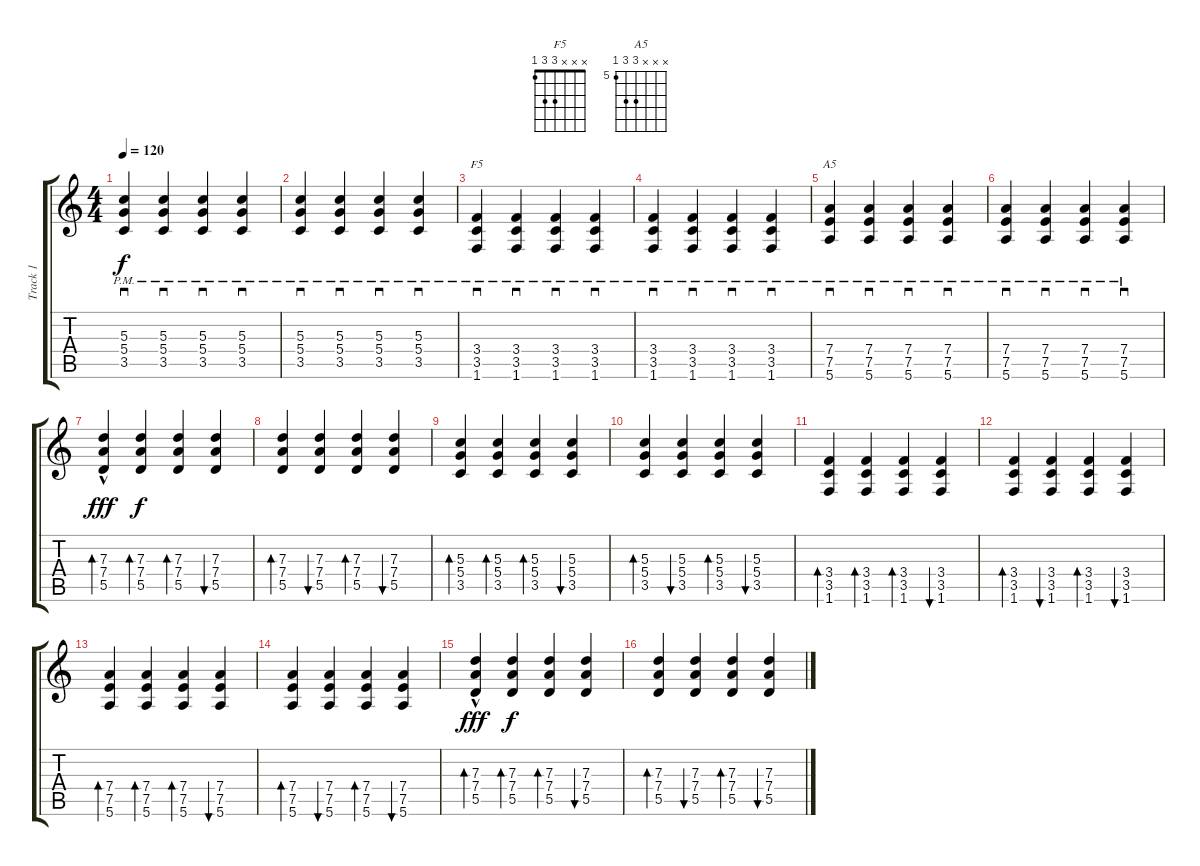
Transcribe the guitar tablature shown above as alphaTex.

\track ("Track 1" "Track 1") {instrument distortionguitar}
\staff {score tabs}
\tuning (E4 B3 G3 D3 A2 E2) {hide}
\chord ("F5" x x x 3 3 1)
\chord ("A5" x x x 7 7 5) {firstfret 5}
\ts (4 4)
\tempo 120
\clef g2
\ks c
(5.3{pm} 5.4{pm} 3.5{pm}).4{sd dy f} (5.3{pm} 5.4{pm} 3.5{pm}).4{sd} (5.3{pm} 5.4{pm} 3.5{pm}).4{sd} (5.3{pm} 5.4{pm} 3.5{pm}).4{sd} |
(5.3{pm} 5.4{pm} 3.5{pm}).4{sd} (5.3{pm} 5.4{pm} 3.5{pm}).4{sd} (5.3{pm} 5.4{pm} 3.5{pm}).4{sd} (5.3{pm} 5.4{pm} 3.5{pm}).4{sd} |
(3.4{pm} 3.5{pm} 1.6{pm}).4{sd ch "F5"} (3.4{pm} 3.5{pm} 1.6{pm}).4{sd} (3.4{pm} 3.5{pm} 1.6{pm}).4{sd} (3.4{pm} 3.5{pm} 1.6{pm}).4{sd} |
(3.4{pm} 3.5{pm} 1.6{pm}).4{sd} (3.4{pm} 3.5{pm} 1.6{pm}).4{sd} (3.4{pm} 3.5{pm} 1.6{pm}).4{sd} (3.4{pm} 3.5{pm} 1.6{pm}).4{sd} |
(7.4{pm} 7.5{pm} 5.6{pm}).4{sd ch "A5"} (7.4{pm} 7.5{pm} 5.6{pm}).4{sd} (7.4{pm} 7.5{pm} 5.6{pm}).4{sd} (7.4{pm} 7.5{pm} 5.6{pm}).4{sd} |
(7.4{pm} 7.5{pm} 5.6{pm}).4{sd} (7.4{pm} 7.5{pm} 5.6{pm}).4{sd} (7.4{pm} 7.5{pm} 5.6{pm}).4{sd} (7.4{pm} 7.5{pm} 5.6{pm}).4{sd} |
(7.3{hac} 7.4{hac} 5.5{hac}).4{bd 60 dy fff} (7.3 7.4 5.5).4{bd 60 dy f} (7.3 7.4 5.5).4{bd 60} (7.3 7.4 5.5).4{bu 60} |
(7.3 7.4 5.5).4{bd 60} (7.3 7.4 5.5).4{bu 60} (7.3 7.4 5.5).4{bd 60} (7.3 7.4 5.5).4{bu 60} |
(5.3 5.4 3.5).4{bd 60} (5.3 5.4 3.5).4{bd 60} (5.3 5.4 3.5).4{bd 60} (5.3 5.4 3.5).4{bu 60} |
(5.3 5.4 3.5).4{bd 60} (5.3 5.4 3.5).4{bu 60} (5.3 5.4 3.5).4{bd 60} (5.3 5.4 3.5).4{bu 60} |
(3.4 3.5 1.6).4{bd 60} (3.4 3.5 1.6).4{bd 60} (3.4 3.5 1.6).4{bd 60} (3.4 3.5 1.6).4{bu 60} |
(3.4 3.5 1.6).4{bd 60} (3.4 3.5 1.6).4{bu 60} (3.4 3.5 1.6).4{bd 60} (3.4 3.5 1.6).4{bu 60} |
(7.4 7.5 5.6).4{bd 60} (7.4 7.5 5.6).4{bd 60} (7.4 7.5 5.6).4{bd 60} (7.4 7.5 5.6).4{bu 60} |
(7.4 7.5 5.6).4{bd 60} (7.4 7.5 5.6).4{bu 60} (7.4 7.5 5.6).4{bd 60} (7.4 7.5 5.6).4{bu 60} |
(7.3{hac} 7.4{hac} 5.5{hac}).4{bd 60 dy fff} (7.3 7.4 5.5).4{bd 60 dy f} (7.3 7.4 5.5).4{bd 60} (7.3 7.4 5.5).4{bu 60} |
(7.3 7.4 5.5).4{bd 60} (7.3 7.4 5.5).4{bu 60} (7.3 7.4 5.5).4{bd 60} (7.3 7.4 5.5).4{bu 60}
